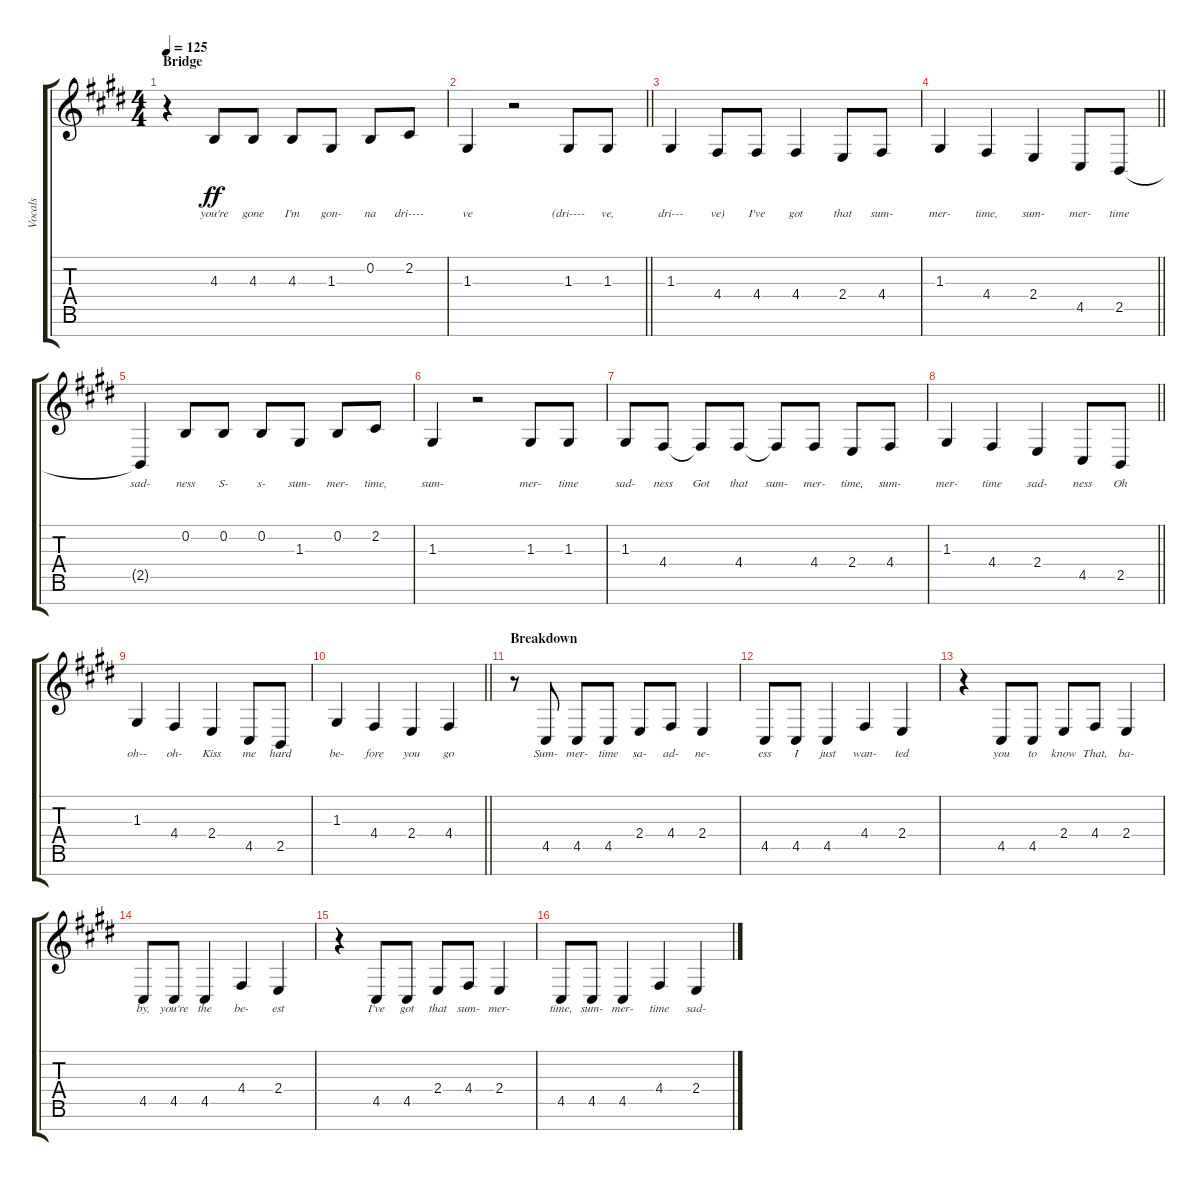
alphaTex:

\track ("Vocals" "Vocals") {instrument baritonesax}
\staff {score tabs}
\tuning (E4 B3 G3 D3 A2 E2 B1) {hide}
\ts (4 4)
\section ("" "Bridge")
\tempo 125
\clef g2
\ks c#minor
r.4{dy ff} 4.3.8{lyrics (0 "you're") lyrics (1 "") lyrics (2 "") lyrics (3 "") lyrics (4 "")} 4.3.8{lyrics (0 "gone") lyrics (1 "") lyrics (2 "") lyrics (3 "") lyrics (4 "")} 4.3.8{lyrics (0 "I'm") lyrics (1 "") lyrics (2 "") lyrics (3 "") lyrics (4 "")} 1.3.8{lyrics (0 "gon-") lyrics (1 "") lyrics (2 "") lyrics (3 "") lyrics (4 "")} 0.2.8{lyrics (0 "na") lyrics (1 "") lyrics (2 "") lyrics (3 "") lyrics (4 "")} 2.2.8{lyrics (0 "dri----") lyrics (1 "") lyrics (2 "") lyrics (3 "") lyrics (4 "")} |
\barLineRight lightlight
1.3.4{lyrics (0 "ve") lyrics (1 "") lyrics (2 "") lyrics (3 "") lyrics (4 "")} r.2 1.3.8{lyrics (0 "(dri----") lyrics (1 "") lyrics (2 "") lyrics (3 "") lyrics (4 "")} 1.3.8{lyrics (0 "ve,") lyrics (1 "") lyrics (2 "") lyrics (3 "") lyrics (4 "")} |
1.3.4{lyrics (0 "dri---") lyrics (1 "") lyrics (2 "") lyrics (3 "") lyrics (4 "")} 4.4.8{lyrics (0 "ve)") lyrics (1 "") lyrics (2 "") lyrics (3 "") lyrics (4 "")} 4.4.8{lyrics (0 "I've") lyrics (1 "") lyrics (2 "") lyrics (3 "") lyrics (4 "")} 4.4.4{lyrics (0 "got") lyrics (1 "") lyrics (2 "") lyrics (3 "") lyrics (4 "")} 2.4.8{lyrics (0 "that") lyrics (1 "") lyrics (2 "") lyrics (3 "") lyrics (4 "")} 4.4.8{lyrics (0 "sum-") lyrics (1 "") lyrics (2 "") lyrics (3 "") lyrics (4 "")} |
\barLineRight lightlight
1.3.4{lyrics (0 "mer-") lyrics (1 "") lyrics (2 "") lyrics (3 "") lyrics (4 "")} 4.4.4{lyrics (0 "time,") lyrics (1 "") lyrics (2 "") lyrics (3 "") lyrics (4 "")} 2.4.4{lyrics (0 "sum-") lyrics (1 "") lyrics (2 "") lyrics (3 "") lyrics (4 "")} 4.5.8{lyrics (0 "mer-") lyrics (1 "") lyrics (2 "") lyrics (3 "") lyrics (4 "")} 2.5.8{lyrics (0 "time") lyrics (1 "") lyrics (2 "") lyrics (3 "") lyrics (4 "")} |
2.5{t}.4{lyrics (0 "sad-") lyrics (1 "") lyrics (2 "") lyrics (3 "") lyrics (4 "")} 0.2.8{lyrics (0 "ness") lyrics (1 "") lyrics (2 "") lyrics (3 "") lyrics (4 "")} 0.2.8{lyrics (0 "S-") lyrics (1 "") lyrics (2 "") lyrics (3 "") lyrics (4 "")} 0.2.8{lyrics (0 "s-") lyrics (1 "") lyrics (2 "") lyrics (3 "") lyrics (4 "")} 1.3.8{lyrics (0 "sum-") lyrics (1 "") lyrics (2 "") lyrics (3 "") lyrics (4 "")} 0.2.8{lyrics (0 "mer-") lyrics (1 "") lyrics (2 "") lyrics (3 "") lyrics (4 "")} 2.2.8{lyrics (0 "time,") lyrics (1 "") lyrics (2 "") lyrics (3 "") lyrics (4 "")} |
1.3.4{lyrics (0 "sum-") lyrics (1 "") lyrics (2 "") lyrics (3 "") lyrics (4 "")} r.2 1.3.8{lyrics (0 "mer-") lyrics (1 "") lyrics (2 "") lyrics (3 "") lyrics (4 "")} 1.3.8{lyrics (0 "time") lyrics (1 "") lyrics (2 "") lyrics (3 "") lyrics (4 "")} |
1.3.8{lyrics (0 "sad-") lyrics (1 "") lyrics (2 "") lyrics (3 "") lyrics (4 "")} 4.4.8{lyrics (0 "ness") lyrics (1 "") lyrics (2 "") lyrics (3 "") lyrics (4 "")} 4.4{t}.8{lyrics (0 "Got") lyrics (1 "") lyrics (2 "") lyrics (3 "") lyrics (4 "")} 4.4.8{lyrics (0 "that") lyrics (1 "") lyrics (2 "") lyrics (3 "") lyrics (4 "")} 4.4{t}.8{lyrics (0 "sum-") lyrics (1 "") lyrics (2 "") lyrics (3 "") lyrics (4 "")} 4.4.8{lyrics (0 "mer-") lyrics (1 "") lyrics (2 "") lyrics (3 "") lyrics (4 "")} 2.4.8{lyrics (0 "time,") lyrics (1 "") lyrics (2 "") lyrics (3 "") lyrics (4 "")} 4.4.8{lyrics (0 "sum-") lyrics (1 "") lyrics (2 "") lyrics (3 "") lyrics (4 "")} |
\barLineRight lightlight
1.3.4{lyrics (0 "mer-") lyrics (1 "") lyrics (2 "") lyrics (3 "") lyrics (4 "")} 4.4.4{lyrics (0 "time") lyrics (1 "") lyrics (2 "") lyrics (3 "") lyrics (4 "")} 2.4.4{lyrics (0 "sad-") lyrics (1 "") lyrics (2 "") lyrics (3 "") lyrics (4 "")} 4.5.8{lyrics (0 "ness") lyrics (1 "") lyrics (2 "") lyrics (3 "") lyrics (4 "")} 2.5.8{lyrics (0 "Oh") lyrics (1 "") lyrics (2 "") lyrics (3 "") lyrics (4 "")} |
1.3.4{lyrics (0 "oh--") lyrics (1 "") lyrics (2 "") lyrics (3 "") lyrics (4 "")} 4.4.4{lyrics (0 "oh-") lyrics (1 "") lyrics (2 "") lyrics (3 "") lyrics (4 "")} 2.4.4{lyrics (0 "Kiss") lyrics (1 "") lyrics (2 "") lyrics (3 "") lyrics (4 "")} 4.5.8{lyrics (0 "me") lyrics (1 "") lyrics (2 "") lyrics (3 "") lyrics (4 "")} 2.5.8{lyrics (0 "hard") lyrics (1 "") lyrics (2 "") lyrics (3 "") lyrics (4 "")} |
\barLineRight lightlight
1.3.4{lyrics (0 "be-") lyrics (1 "") lyrics (2 "") lyrics (3 "") lyrics (4 "")} 4.4.4{lyrics (0 "fore") lyrics (1 "") lyrics (2 "") lyrics (3 "") lyrics (4 "")} 2.4.4{lyrics (0 "you") lyrics (1 "") lyrics (2 "") lyrics (3 "") lyrics (4 "")} 4.4.4{lyrics (0 "go") lyrics (1 "") lyrics (2 "") lyrics (3 "") lyrics (4 "")} |
\section ("" "Breakdown")
r.8 4.5.8{lyrics (0 "Sum-") lyrics (1 "") lyrics (2 "") lyrics (3 "") lyrics (4 "")} 4.5.8{lyrics (0 "mer-") lyrics (1 "") lyrics (2 "") lyrics (3 "") lyrics (4 "")} 4.5.8{lyrics (0 "time") lyrics (1 "") lyrics (2 "") lyrics (3 "") lyrics (4 "")} 2.4.8{lyrics (0 "sa-") lyrics (1 "") lyrics (2 "") lyrics (3 "") lyrics (4 "")} 4.4.8{lyrics (0 "ad-") lyrics (1 "") lyrics (2 "") lyrics (3 "") lyrics (4 "")} 2.4.4{lyrics (0 "ne-") lyrics (1 "") lyrics (2 "") lyrics (3 "") lyrics (4 "")} |
4.5.8{lyrics (0 "ess") lyrics (1 "") lyrics (2 "") lyrics (3 "") lyrics (4 "")} 4.5.8{lyrics (0 "I") lyrics (1 "") lyrics (2 "") lyrics (3 "") lyrics (4 "")} 4.5.4{lyrics (0 "just") lyrics (1 "") lyrics (2 "") lyrics (3 "") lyrics (4 "")} 4.4.4{lyrics (0 "wan-") lyrics (1 "") lyrics (2 "") lyrics (3 "") lyrics (4 "")} 2.4.4{lyrics (0 "ted") lyrics (1 "") lyrics (2 "") lyrics (3 "") lyrics (4 "")} |
r.4 4.5.8{lyrics (0 "you") lyrics (1 "") lyrics (2 "") lyrics (3 "") lyrics (4 "")} 4.5.8{lyrics (0 "to") lyrics (1 "") lyrics (2 "") lyrics (3 "") lyrics (4 "")} 2.4.8{lyrics (0 "know") lyrics (1 "") lyrics (2 "") lyrics (3 "") lyrics (4 "")} 4.4.8{lyrics (0 "That,") lyrics (1 "") lyrics (2 "") lyrics (3 "") lyrics (4 "")} 2.4.4{lyrics (0 "ba-") lyrics (1 "") lyrics (2 "") lyrics (3 "") lyrics (4 "")} |
4.5.8{lyrics (0 "by,") lyrics (1 "") lyrics (2 "") lyrics (3 "") lyrics (4 "")} 4.5.8{lyrics (0 "you're") lyrics (1 "") lyrics (2 "") lyrics (3 "") lyrics (4 "")} 4.5.4{lyrics (0 "the") lyrics (1 "") lyrics (2 "") lyrics (3 "") lyrics (4 "")} 4.4.4{lyrics (0 "be-") lyrics (1 "") lyrics (2 "") lyrics (3 "") lyrics (4 "")} 2.4.4{lyrics (0 "est") lyrics (1 "") lyrics (2 "") lyrics (3 "") lyrics (4 "")} |
r.4 4.5.8{lyrics (0 "I've") lyrics (1 "") lyrics (2 "") lyrics (3 "") lyrics (4 "")} 4.5.8{lyrics (0 "got") lyrics (1 "") lyrics (2 "") lyrics (3 "") lyrics (4 "")} 2.4.8{lyrics (0 "that") lyrics (1 "") lyrics (2 "") lyrics (3 "") lyrics (4 "")} 4.4.8{lyrics (0 "sum-") lyrics (1 "") lyrics (2 "") lyrics (3 "") lyrics (4 "")} 2.4.4{lyrics (0 "mer-") lyrics (1 "") lyrics (2 "") lyrics (3 "") lyrics (4 "")} |
4.5.8{lyrics (0 "time,") lyrics (1 "") lyrics (2 "") lyrics (3 "") lyrics (4 "")} 4.5.8{lyrics (0 "sum-") lyrics (1 "") lyrics (2 "") lyrics (3 "") lyrics (4 "")} 4.5.4{lyrics (0 "mer-") lyrics (1 "") lyrics (2 "") lyrics (3 "") lyrics (4 "")} 4.4.4{lyrics (0 "time") lyrics (1 "") lyrics (2 "") lyrics (3 "") lyrics (4 "")} 2.4.4{lyrics (0 "sad-") lyrics (1 "") lyrics (2 "") lyrics (3 "") lyrics (4 "")}
